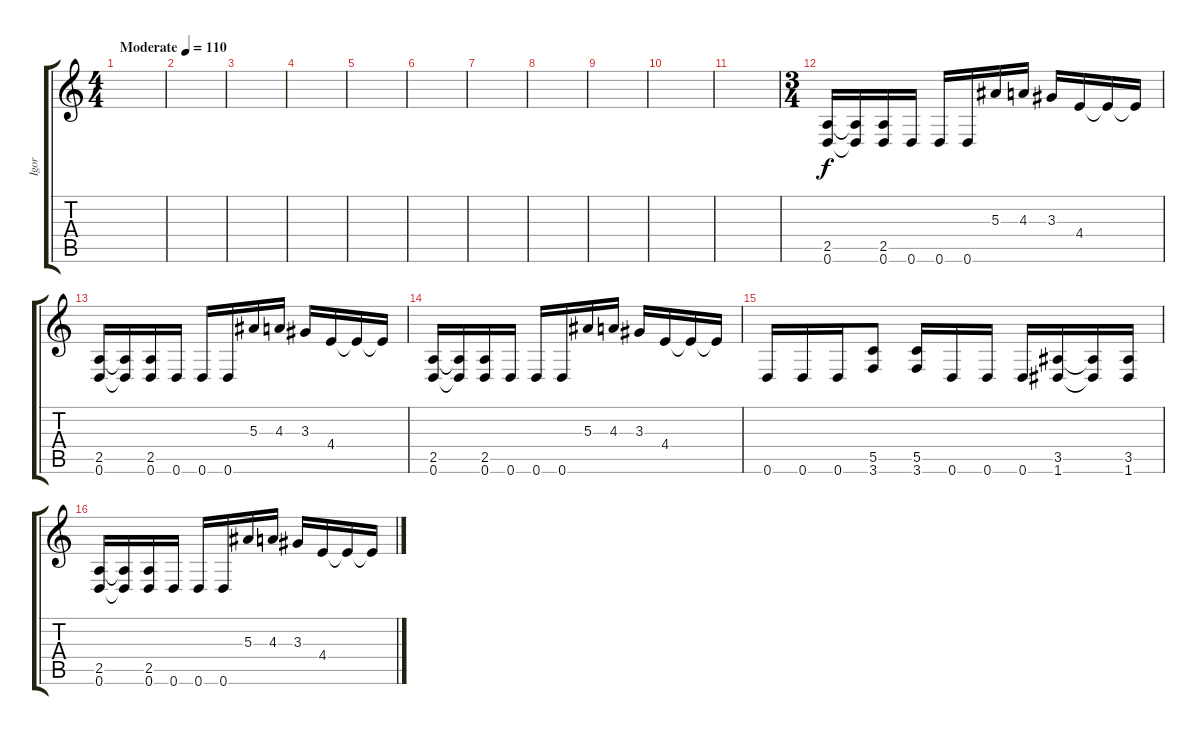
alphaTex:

\track ("Igor " "Igor ") {instrument distortionguitar}
\staff {score tabs}
\tuning (D4 A3 F3 C3 G2 D2) {hide}
\ts (4 4)
\tempo (110 "Moderate")
\clef g2
\ks c
|
|
|
|
|
|
|
|
|
|
|
\ts (3 4)
(2.5 0.6).16 (2.5{t} 0.6{t}).16 (2.5 0.6).16 0.6.16 0.6.16 0.6.16 5.3.16 4.3.16 3.3.16 4.4.16 4.4{t}.16 4.4{t}.16 |
(2.5 0.6).16 (2.5{t} 0.6{t}).16 (2.5 0.6).16 0.6.16 0.6.16 0.6.16 5.3.16 4.3.16 3.3.16 4.4.16 4.4{t}.16 4.4{t}.16 |
(2.5 0.6).16 (2.5{t} 0.6{t}).16 (2.5 0.6).16 0.6.16 0.6.16 0.6.16 5.3.16 4.3.16 3.3.16 4.4.16 4.4{t}.16 4.4{t}.16 |
0.6.16 0.6.16 0.6.16 (5.5 3.6).8 (5.5 3.6).16 0.6.16 0.6.16 0.6.16 (3.5 1.6).16 (3.5{t} 1.6{t}).16 (3.5 1.6).16 |
(2.5 0.6).16 (2.5{t} 0.6{t}).16 (2.5 0.6).16 0.6.16 0.6.16 0.6.16 5.3.16 4.3.16 3.3.16 4.4.16 4.4{t}.16 4.4{t}.16
